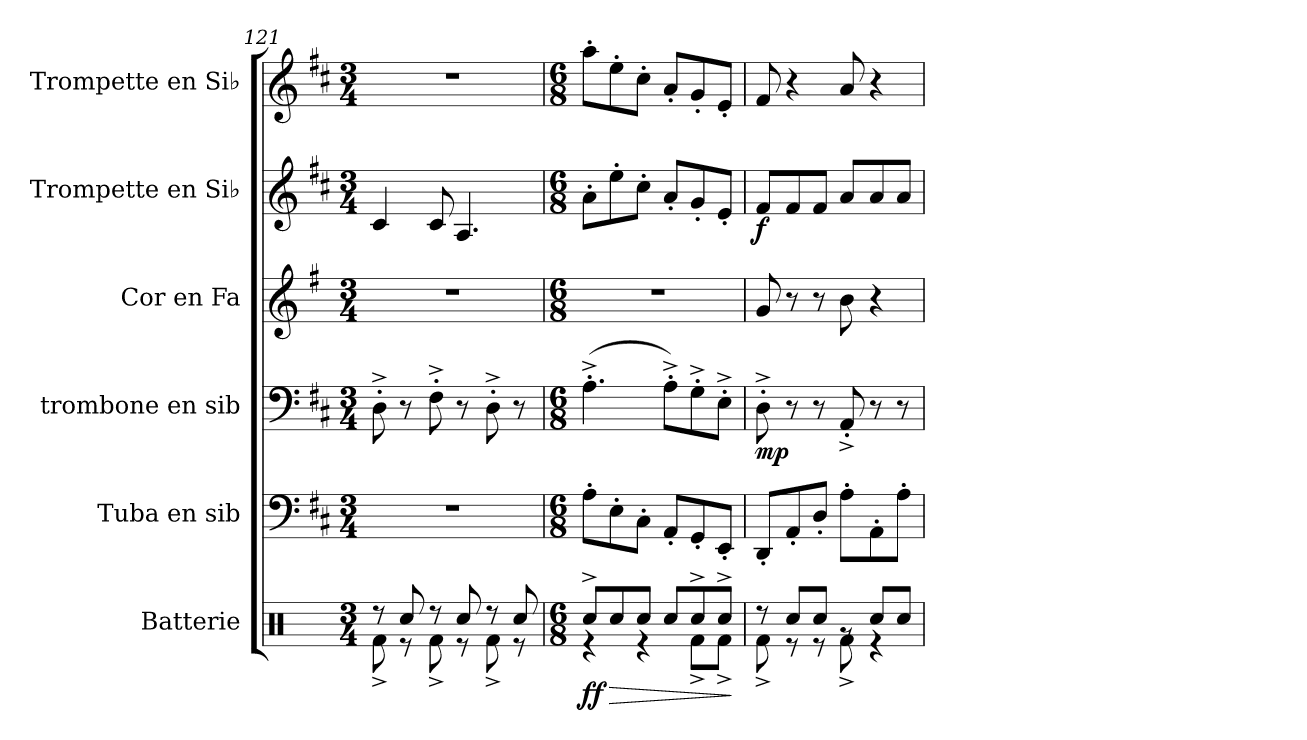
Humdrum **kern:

**kern	**dynam	**kern	**kern	**dynam	**kern	**kern	**dynam	**kern
*part6	*part6	*part5	*part4	*part4	*part3	*part2	*part2	*part1
*staff6	*staff6	*staff5	*staff4	*staff4	*staff3	*staff2	*staff2	*staff1
*I"Batterie	*	*I"Tuba en sib	*I"trombone en sib	*	*I"Cor en Fa	*I"Trompette en Si♭	*	*I"Trompette en Si♭
*I'Batt.	*	*I'Tub. sib	*I'Trb. sib	*	*I'Cor Fa	*I'Tromp. Si♭	*	*I'Tromp. Si♭
*clefX	*	*clefF4	*clefF4	*	*clefG2	*clefG2	*	*clefG2
*	*	*ITrd1c2	*ITrd1c2	*	*ITrd4c7	*ITrd1c2	*	*ITrd1c2
*k[]	*	*k[]	*k[]	*	*k[]	*k[]	*	*k[]
*M3/4	*	*M3/4	*M3/4	*	*M3/4	*M3/4	*	*M3/4
=121	=121	=121	=121	=121	=121	=121	=121	=121
*^	*	*	*	*	*	*	*	*
8r	8Rf^\	.	2.r	8C'^\	.	2.r	4B/	.	2.r
8Rcc/	8r	.	.	8r	.	.	.	.	.
8r	8Rf^\	.	.	8E'^\	.	.	8B/	.	.
8Rcc/	8r	.	.	8r	.	.	4.G/	.	.
8r	8Rf^\	.	.	8C'^\	.	.	.	.	.
8Rcc/	8r	.	.	8r	.	.	.	.	.
!!LO:PB:g=z
=122	=122	=122	=122	=122	=122	=122	=122	=122	=122
*M6/8	*	*	*M6/8	*M6/8	*	*M6/8	*M6/8	*	*M6/8
!	!	!LO:HP:b	!	!	!	!	!	!	!
!	!	!LO:DY:n=1:b	!	!	!	!	!	!	!
8Rcc^/L	4r	> ff	8G'\L	(4.G^'\	.	2.r	8g'\L	.	8gg'\L
8Rcc/	.	.	8D'\	.	.	.	8dd'\	.	8dd'\
8Rcc/J	4r	.	8BB'\J	.	.	.	8b'\J	.	8b'\J
8Rcc/L	.	.	8GG'/L	8G^'\L)	.	.	8g'/L	.	8g'/L
8Rcc^/	8Rf^\L	.	8FF'/	8F^'\	.	.	8f'/	.	8f'/
8Rcc^/J	8Rf^\J	.	8DD'/J	8D^'\J	.	.	8d'/J	.	8d'/J
*v	*v	*	*	*	*	*	*	*	*
.	]	.	.	.	.	.	.	.
=123	=123	=123	=123	=123	=123	=123	=123	=123
*^	*	*	*	*	*	*	*	*
!	!	!	!	!	!LO:DY:b	!	!	!LO:DY:b	!
8r	8Rf^\	.	8CC'/L	8C'^\	mp	8c/	8e/L	f	8e/
8Rcc/L	8r	.	8GG'/	8r	.	8r	8e/	.	4r
8Rcc/J	8r	.	8C'/J	8r	.	8r	8e/J	.	.
8rg	8Rf^\	.	8G'\L	8GG'^/	.	8e\	8g/L	.	8g/
8Rcc/L	4r	.	8GG'\	8r	.	4r	8g/	.	4r
8Rcc/J	.	.	8G'\J	8r	.	.	8g/J	.	.
*v	*v	*	*	*	*	*	*	*	*
=	=	=	=	=	=	=	=	=
*-	*-	*-	*-	*-	*-	*-	*-	*-
